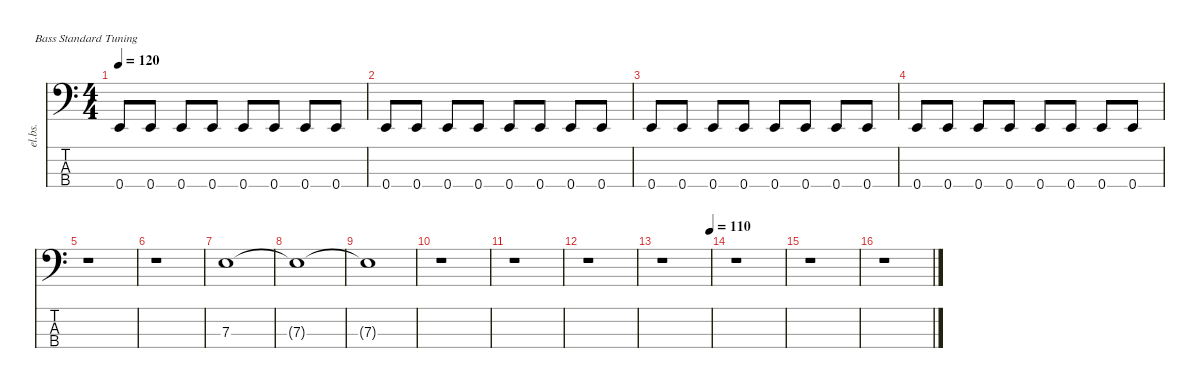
\defaultSystemsLayout 4
\hideDynamics
\bracketExtendMode nobrackets
\otherSystemsTrackNameOrientation horizontal
\track ("Bass" "el.bs.") {instrument electricbassfinger}
\staff {score tabs}
\tuning (G2 D2 A1 E1)
\ts (4 4)
\tempo 120
\clef f4
\ks c
0.4.8{dy f beam Up} 0.4.8{beam Up} 0.4.8{beam Up} 0.4.8{beam Up} 0.4.8{beam Up} 0.4.8{beam Up} 0.4.8{beam Up} 0.4.8{beam Up} |
0.4.8{beam Up} 0.4.8{beam Up} 0.4.8{beam Up} 0.4.8{beam Up} 0.4.8{beam Up} 0.4.8{beam Up} 0.4.8{beam Up} 0.4.8{beam Up} |
0.4.8{beam Up} 0.4.8{beam Up} 0.4.8{beam Up} 0.4.8{beam Up} 0.4.8{beam Up} 0.4.8{beam Up} 0.4.8{beam Up} 0.4.8{beam Up} |
0.4.8{beam Up} 0.4.8{beam Up} 0.4.8{beam Up} 0.4.8{beam Up} 0.4.8{beam Up} 0.4.8{beam Up} 0.4.8{beam Up} 0.4.8{beam Up} |
r.1{beam Down} |
r.1{beam Down} |
7.3.1{beam Down} |
7.3{t}.1{beam Down} |
7.3{t}.1{beam Down} |
r.1{beam Down} |
r.1{beam Down} |
r.1{beam Down} |
\tempo (110 1)
r.1{beam Down} |
r.1{beam Down} |
r.1{beam Down} |
r.1{beam Down}
